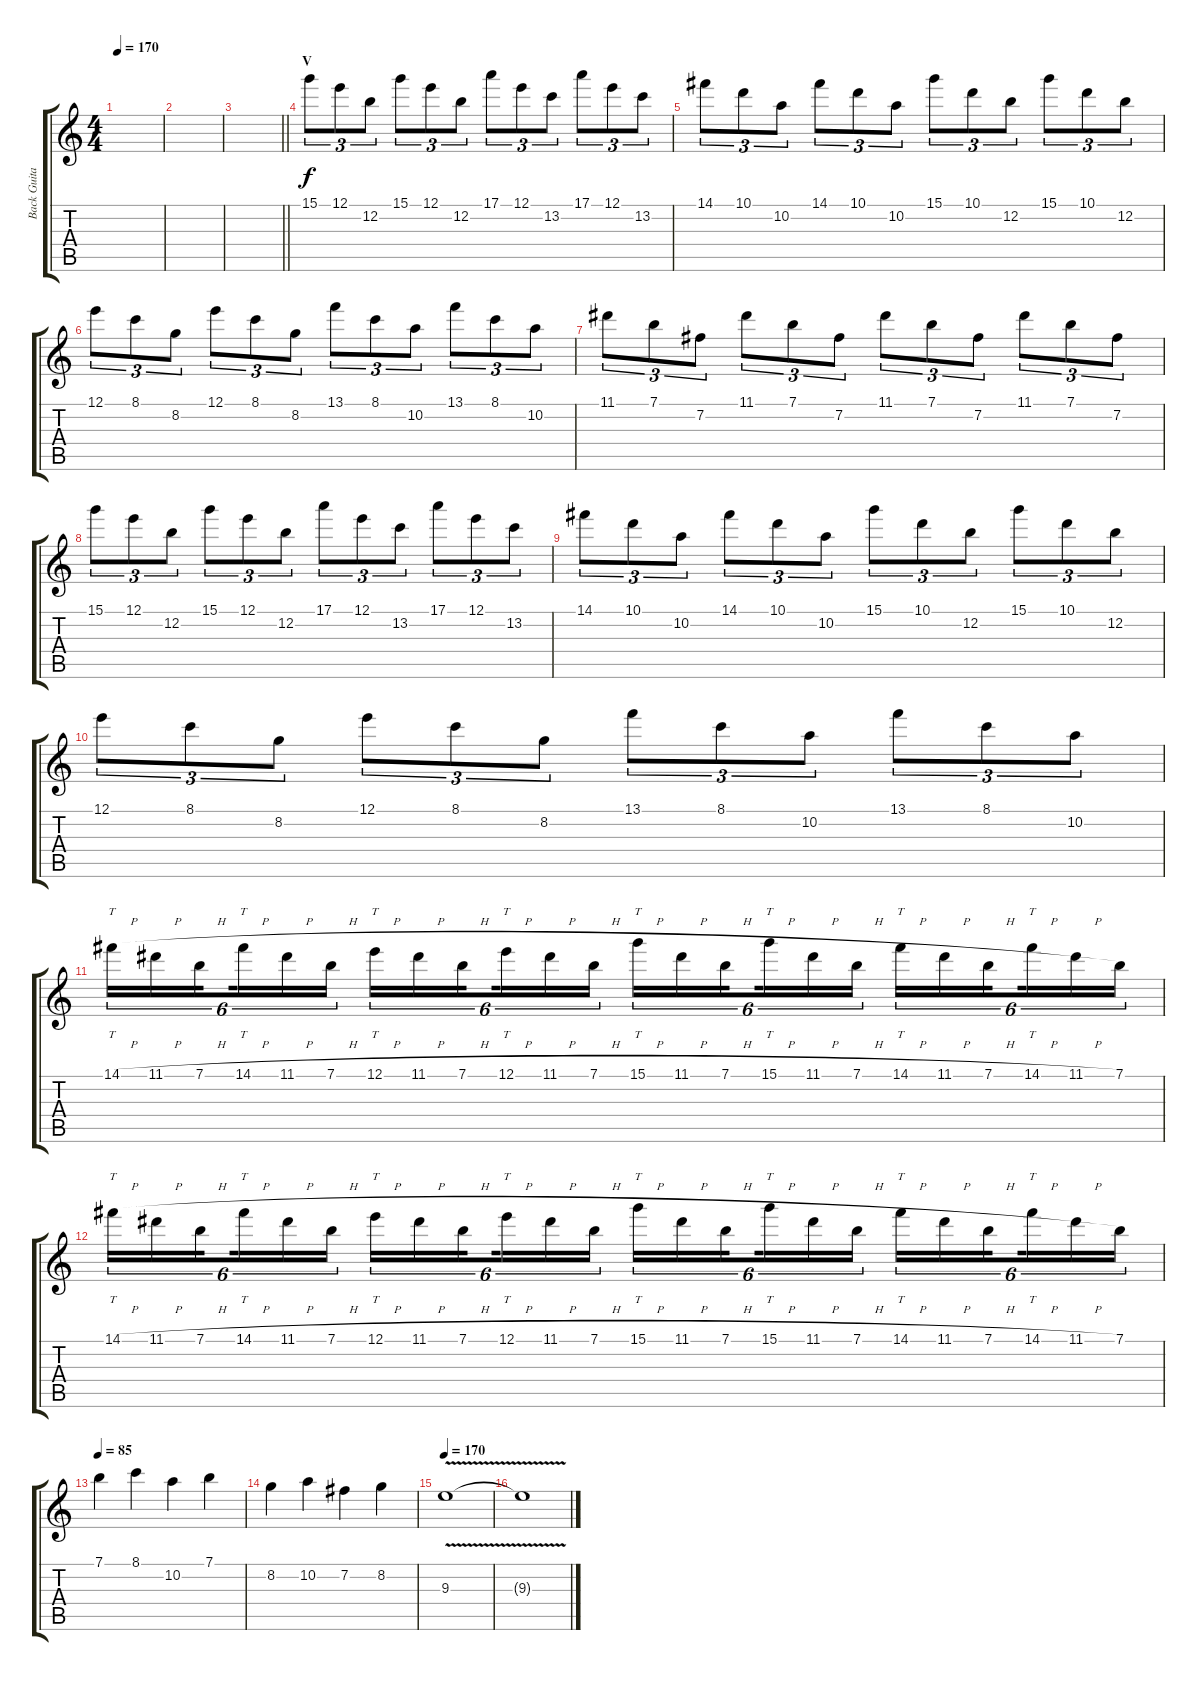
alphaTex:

\track ("Back Guitar" "Back Guita") {instrument overdrivenguitar}
\staff {score tabs}
\tuning (E4 B3 G3 D3 A2 E2) {hide}
\ts (4 4)
\tempo 170
\clef g2
\ks c
|
|
\barLineRight lightlight
|
\section ("" "V")
15.1.8{tu (3 2)} 12.1.8{tu (3 2)} 12.2.8{tu (3 2)} 15.1.8{tu (3 2)} 12.1.8{tu (3 2)} 12.2.8{tu (3 2)} 17.1.8{tu (3 2)} 12.1.8{tu (3 2)} 13.2.8{tu (3 2)} 17.1.8{tu (3 2)} 12.1.8{tu (3 2)} 13.2.8{tu (3 2)} |
14.1.8{tu (3 2)} 10.1.8{tu (3 2)} 10.2.8{tu (3 2)} 14.1.8{tu (3 2)} 10.1.8{tu (3 2)} 10.2.8{tu (3 2)} 15.1.8{tu (3 2)} 10.1.8{tu (3 2)} 12.2.8{tu (3 2)} 15.1.8{tu (3 2)} 10.1.8{tu (3 2)} 12.2.8{tu (3 2)} |
12.1.8{tu (3 2)} 8.1.8{tu (3 2)} 8.2.8{tu (3 2)} 12.1.8{tu (3 2)} 8.1.8{tu (3 2)} 8.2.8{tu (3 2)} 13.1.8{tu (3 2)} 8.1.8{tu (3 2)} 10.2.8{tu (3 2)} 13.1.8{tu (3 2)} 8.1.8{tu (3 2)} 10.2.8{tu (3 2)} |
11.1.8{tu (3 2)} 7.1.8{tu (3 2)} 7.2.8{tu (3 2)} 11.1.8{tu (3 2)} 7.1.8{tu (3 2)} 7.2.8{tu (3 2)} 11.1.8{tu (3 2)} 7.1.8{tu (3 2)} 7.2.8{tu (3 2)} 11.1.8{tu (3 2)} 7.1.8{tu (3 2)} 7.2.8{tu (3 2)} |
15.1.8{tu (3 2)} 12.1.8{tu (3 2)} 12.2.8{tu (3 2)} 15.1.8{tu (3 2)} 12.1.8{tu (3 2)} 12.2.8{tu (3 2)} 17.1.8{tu (3 2)} 12.1.8{tu (3 2)} 13.2.8{tu (3 2)} 17.1.8{tu (3 2)} 12.1.8{tu (3 2)} 13.2.8{tu (3 2)} |
14.1.8{tu (3 2)} 10.1.8{tu (3 2)} 10.2.8{tu (3 2)} 14.1.8{tu (3 2)} 10.1.8{tu (3 2)} 10.2.8{tu (3 2)} 15.1.8{tu (3 2)} 10.1.8{tu (3 2)} 12.2.8{tu (3 2)} 15.1.8{tu (3 2)} 10.1.8{tu (3 2)} 12.2.8{tu (3 2)} |
12.1.8{tu (3 2)} 8.1.8{tu (3 2)} 8.2.8{tu (3 2)} 12.1.8{tu (3 2)} 8.1.8{tu (3 2)} 8.2.8{tu (3 2)} 13.1.8{tu (3 2)} 8.1.8{tu (3 2)} 10.2.8{tu (3 2)} 13.1.8{tu (3 2)} 8.1.8{tu (3 2)} 10.2.8{tu (3 2)} |
14.1{h}.16{tt tu (6 4)} 11.1{h}.16{tu (6 4)} 7.1{h}.16{tu (6 4) beam splitsecondary} 14.1{h}.16{tt tu (6 4)} 11.1{h}.16{tu (6 4)} 7.1{h}.16{tu (6 4)} 12.1{h}.16{tt tu (6 4)} 11.1{h}.16{tu (6 4)} 7.1{h}.16{tu (6 4) beam splitsecondary} 12.1{h}.16{tt tu (6 4)} 11.1{h}.16{tu (6 4)} 7.1{h}.16{tu (6 4)} 15.1{h}.16{tt tu (6 4)} 11.1{h}.16{tu (6 4)} 7.1{h}.16{tu (6 4) beam splitsecondary} 15.1{h}.16{tt tu (6 4)} 11.1{h}.16{tu (6 4)} 7.1{h}.16{tu (6 4)} 14.1{h}.16{tt tu (6 4)} 11.1{h}.16{tu (6 4)} 7.1{h}.16{tu (6 4) beam splitsecondary} 14.1{h}.16{tt tu (6 4)} 11.1{h}.16{tu (6 4)} 7.1.16{tu (6 4)} |
14.1{h}.16{tt tu (6 4)} 11.1{h}.16{tu (6 4)} 7.1{h}.16{tu (6 4) beam splitsecondary} 14.1{h}.16{tt tu (6 4)} 11.1{h}.16{tu (6 4)} 7.1{h}.16{tu (6 4)} 12.1{h}.16{tt tu (6 4)} 11.1{h}.16{tu (6 4)} 7.1{h}.16{tu (6 4) beam splitsecondary} 12.1{h}.16{tt tu (6 4)} 11.1{h}.16{tu (6 4)} 7.1{h}.16{tu (6 4)} 15.1{h}.16{tt tu (6 4)} 11.1{h}.16{tu (6 4)} 7.1{h}.16{tu (6 4) beam splitsecondary} 15.1{h}.16{tt tu (6 4)} 11.1{h}.16{tu (6 4)} 7.1{h}.16{tu (6 4)} 14.1{h}.16{tt tu (6 4)} 11.1{h}.16{tu (6 4)} 7.1{h}.16{tu (6 4) beam splitsecondary} 14.1{h}.16{tt tu (6 4)} 11.1{h}.16{tu (6 4)} 7.1.16{tu (6 4)} |
\tempo 85
7.1.4 8.1.4 10.2.4 7.1.4 |
8.2.4 10.2.4 7.2.4 8.2.4 |
\tempo 170
9.3{v}.1 |
9.3{t}.1
